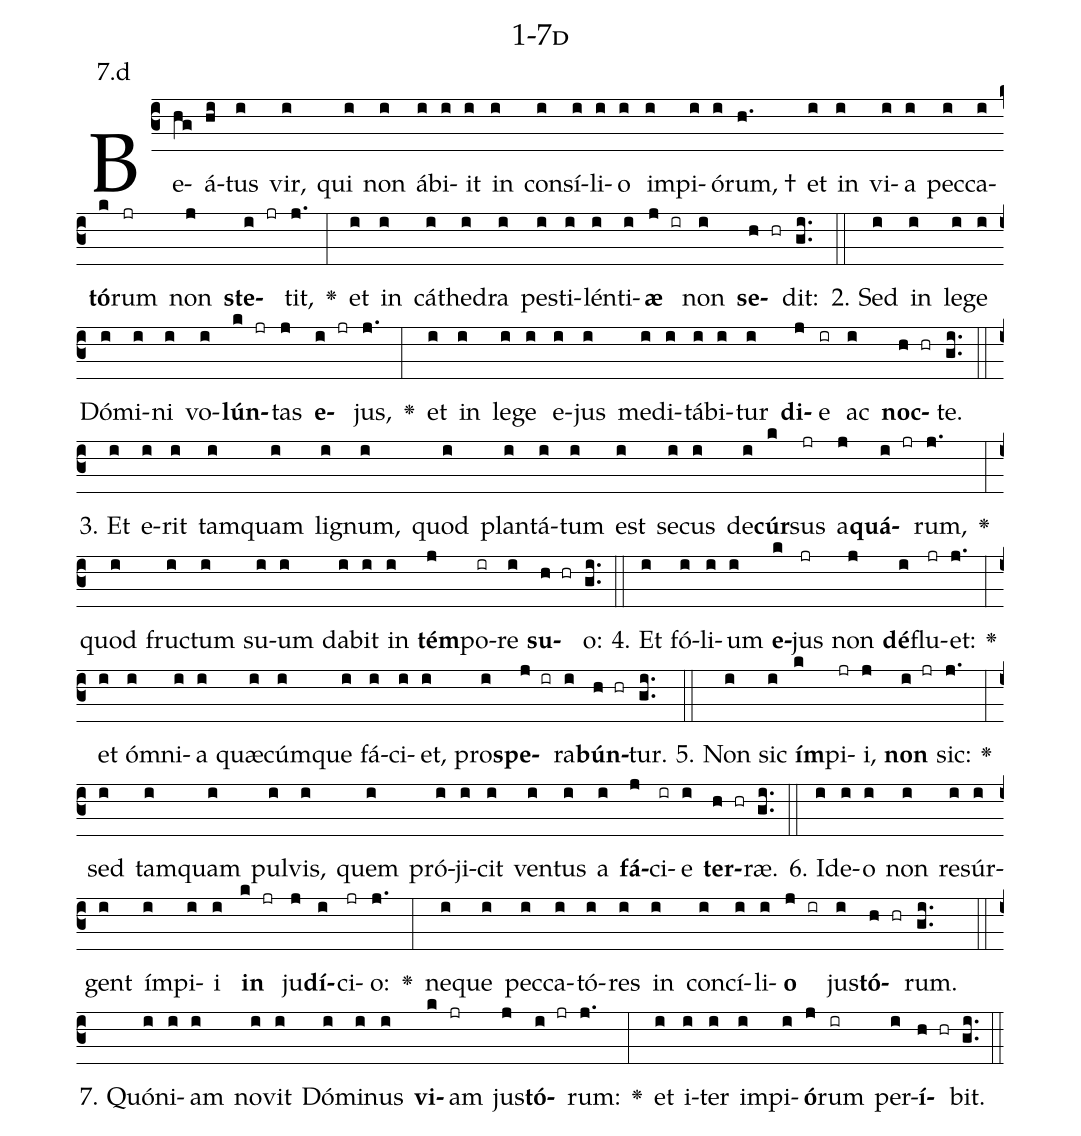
name: 1-7d;
annotation: 7.d;
%%
(c3)Be(hg)á(hi)tus(i) vir,(i) qui(i) non(i) áb(i)i(i)it(i) in(i) con(i)sí(i)li(i)o(i) im(i)pi(i)ó(i)rum, †(h.) et(i) in(i) vi(i)a(i) pec(i)ca(i)<b>tó</b>(k)rum(jr) non(j) <b>ste</b>(i jr)tit,(j.) <v>\greheightstar</v>(:) et(i) in(i) cá(i)the(i)dra(i) pes(i)ti(i)lén(i)ti(i)<b>æ</b>(j ir) non(i) <b>se</b>(h hr)dit:(gi..) (::)
2. Sed(i) in(i) le(i)ge(i) Dó(i)mi(i)ni(i) vo(i)<b>lún</b>(k jr)tas(j) <b>e</b>(i jr)jus,(j.) <v>\greheightstar</v>(:) et(i) in(i) le(i)ge(i) e(i)jus(i) me(i)di(i)tá(i)bi(i)tur(i) <b>di</b>(j)e(ir) ac(i) <b>noc</b>(h hr)te.(gi..) (::)
3. Et(i) e(i)rit(i) tam(i)quam(i) li(i)gnum,(i) quod(i) plan(i)tá(i)tum(i) est(i) se(i)cus(i) de(i)<b>cúr</b>(k)sus(jr) a(j)<b>quá</b>(i jr)rum,(j.) <v>\greheightstar</v>(:) quod(i) fruc(i)tum(i) su(i)um(i) da(i)bit(i) in(i) <b>tém</b>(j)po(ir)re(i) <b>su</b>(h hr)o:(gi..) (::)
4. Et(i) fó(i)li(i)um(i) <b>e</b>(k)jus(jr) non(j) <b>dé</b>(i)flu(jr)et:(j.) <v>\greheightstar</v>(:) et(i) óm(i)ni(i)a(i) quæ(i)cúm(i)que(i) fá(i)ci(i)et,(i) pro(i)<b>spe</b>(j ir)ra(i)<b>bún</b>(h hr)tur.(gi..) (::)
5. Non(i) sic(i) <b>ím</b>(k)pi(jr)i,(j) <b>non</b>(i jr) sic:(j.) <v>\greheightstar</v>(:) sed(i) tam(i)quam(i) pul(i)vis,(i) quem(i) pró(i)ji(i)cit(i) ven(i)tus(i) a(i) <b>fá</b>(j)ci(ir)e(i) <b>ter</b>(h hr)ræ.(gi..) (::)
6. Id(i)e(i)o(i) non(i) re(i)súr(i)gent(i) ím(i)pi(i)i(i) <b>in</b>(k jr) ju(j)<b>dí</b>(i)ci(jr)o:(j.) <v>\greheightstar</v>(:) ne(i)que(i) pec(i)ca(i)tó(i)res(i) in(i) con(i)cí(i)li(i)<b>o</b>(j ir) jus(i)<b>tó</b>(h hr)rum.(gi..) (::)
7. Quón(i)i(i)am(i) no(i)vit(i) Dó(i)mi(i)nus(i) <b>vi</b>(k)am(jr) jus(j)<b>tó</b>(i jr)rum:(j.) <v>\greheightstar</v>(:) et(i) i(i)ter(i) im(i)pi(i)<b>ó</b>(j)rum(ir) per(i)<b>í</b>(h hr)bit.(gi..) (::)
